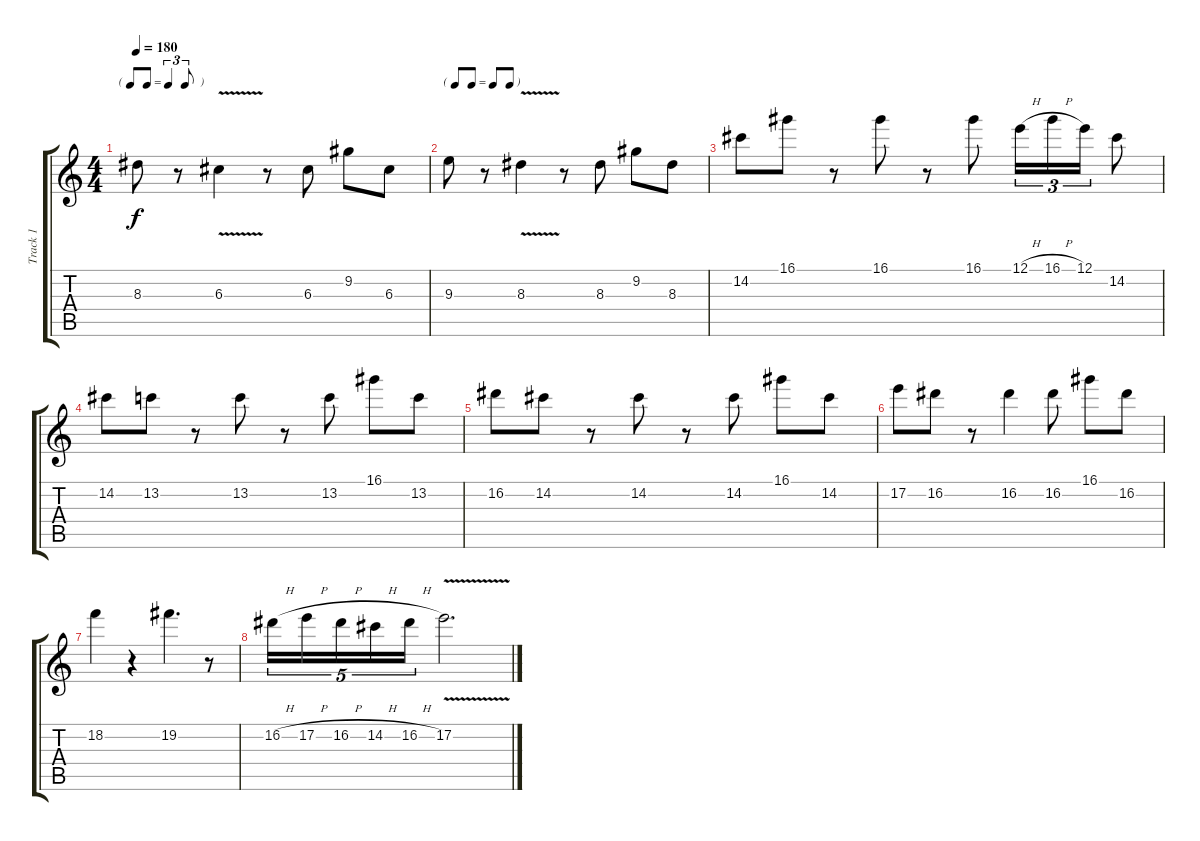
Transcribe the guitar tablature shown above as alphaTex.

\track ("Track 1" "Track 1") {instrument distortionguitar}
\staff {score tabs}
\tuning (E4 B3 G3 D3 A2 E2) {hide}
\ts (4 4)
\tf triplet8th
\tempo 180
\clef g2
\ks c
8.3.8{dy f} r.8 6.3{v}.4 r.8 6.3.8 9.2.8 6.3.8 |
\tf none
9.3.8 r.8 8.3{v}.4 r.8 8.3.8 9.2.8 8.3.8 |
14.2.8 16.1.8 r.8 16.1.8 r.8 16.1.8 12.1{h}.16{tu (3 2)} 16.1{h}.16{tu (3 2)} 12.1.16{tu (3 2)} 14.2.8 |
14.2.8 13.2.8 r.8 13.2.8 r.8 13.2.8 16.1.8 13.2.8 |
16.2.8 14.2.8 r.8 14.2.8 r.8 14.2.8 16.1.8 14.2.8 |
17.2.8 16.2.8 r.8 16.2.4 16.2.8 16.1.8 16.2.8 |
18.2.4 r.4 19.2.4{d} r.8 |
16.2{h}.16{tu (5 4)} 17.2{h}.16{tu (5 4)} 16.2{h}.16{tu (5 4)} 14.2{h}.16{tu (5 4)} 16.2{h}.16{tu (5 4)} 17.2{v}.2{d}
